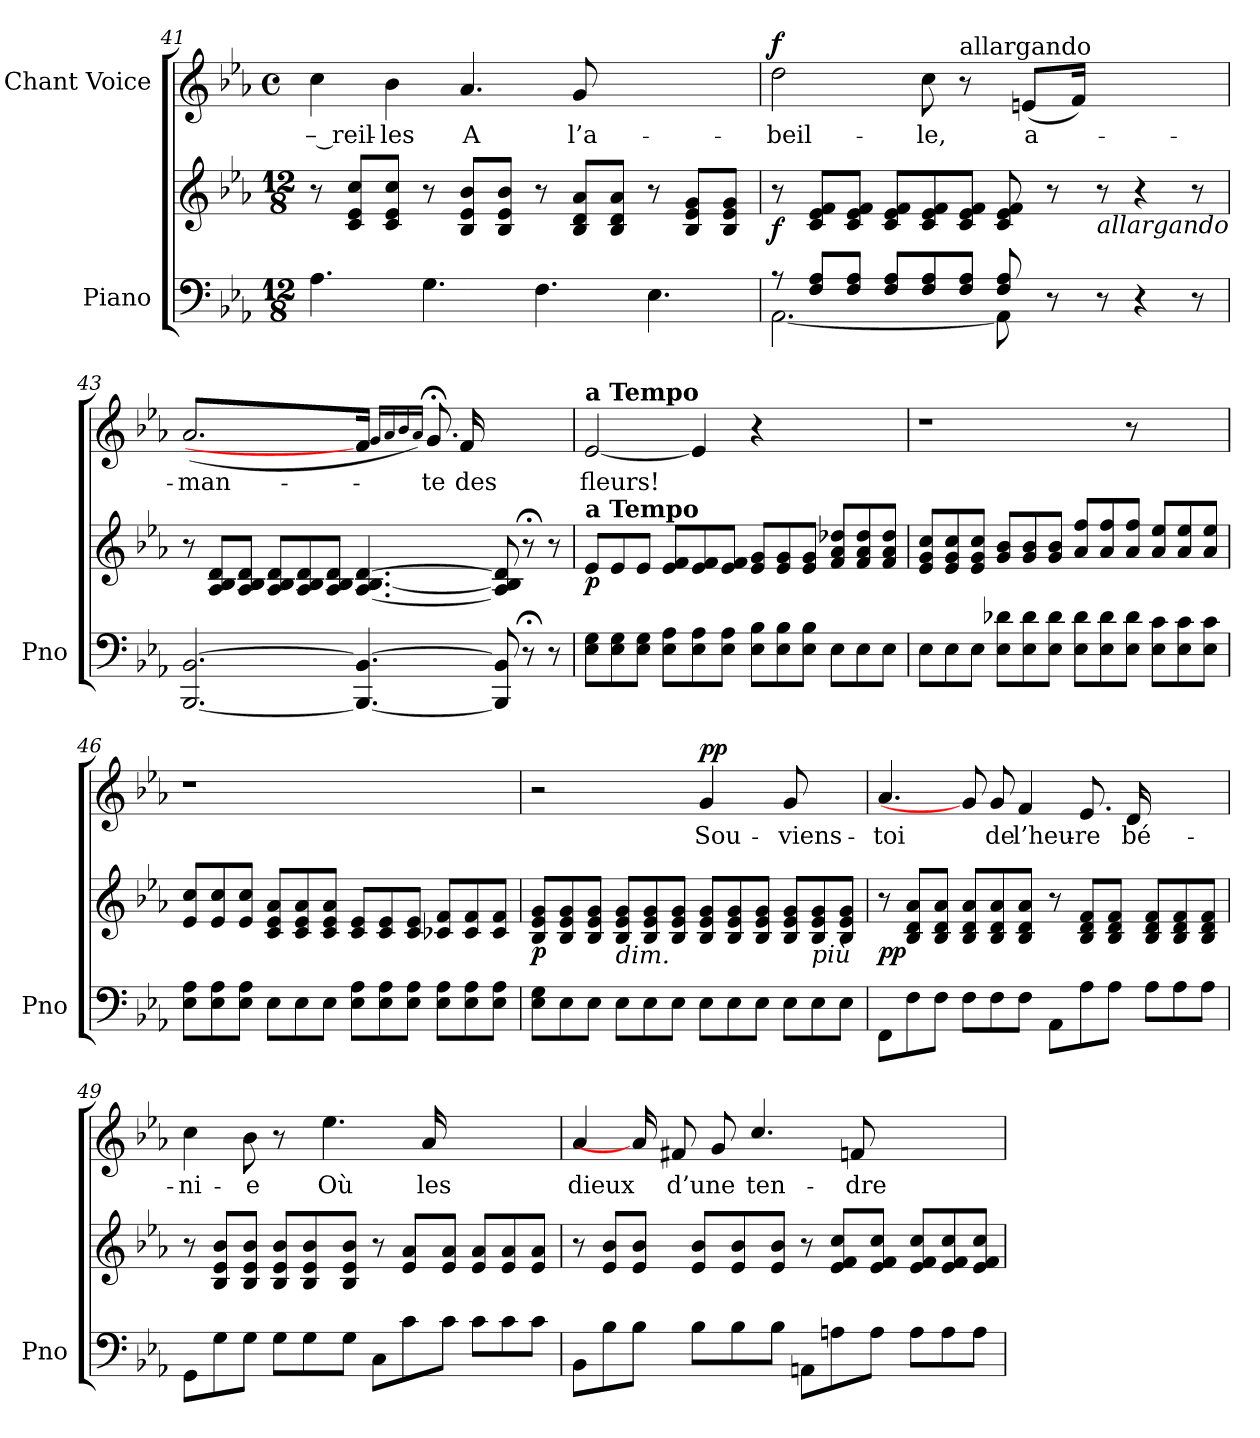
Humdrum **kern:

**kern	**kern	**dynam	**kern	**text	**dynam
*part2	*part2	*part2	*part1	*part1	*part1
*staff3	*staff2	*staff2/3	*staff1	*staff1	*staff1
*I"Piano	*	*	*I"Chant Voice	*	*
*I'Pno	*	*	*	*	*
*clefF4	*clefG2	*	*clefG2	*	*
*k[b-e-a-]	*k[b-e-a-]	*	*k[b-e-a-]	*	*
*M12/8	*M12/8	*	*M4/4	*	*
*	*	*	*met(c)	*	*
=41	=41	=41	=41	=41	=41
4.A-\	8r	.	4cc\	-– reil-	.
.	8c/ 8e-/ 8cc/L	.	.	.	.
.	8c/ 8e-/ 8cc/J	.	4b-\	-les	.
4.G\	8r	.	.	.	.
.	8B-/ 8e-/ 8b-/L	.	4.a-/	A	.
.	8B-/ 8e-/ 8b-/J	.	.	.	.
4.F\	8r	.	.	.	.
.	8B-/ 8d/ 8a-/L	.	8g/	l’a-	.
.	8B-/ 8d/ 8a-/J	.	2ryy	.	.
4.E-\	8r	.	.	.	.
.	8B-/ 8e-/ 8g/L	.	.	.	.
.	8B-/ 8e-/ 8g/J	.	.	.	.
=42	=42	=42	=42	=42	=42
*^	*	*	*	*	*
!	!	!	!LO:DY:b	!	!	!LO:DY:a
8r	[2.AA-\	8r	f	2dd\	-beil-	f
8F/ 8A-/L	.	8c/ 8e-/ 8f/L	.	.	.	.
8F/ 8A-/J	.	8c/ 8e-/ 8f/J	.	.	.	.
8F/ 8A-/L	.	8c/ 8e-/ 8f/L	.	.	.	.
8F/ 8A-/	.	8c/ 8e-/ 8f/	.	8cc\	-le,	.
!	!	!	!	!LO:TX:a:t=allargando	!	!
!	!	!	!	!LO:N:vis=8	!	!
8F/ 8A-/J	.	8c/ 8e-/ 8f/J	.	8.r	.	.
8F/ 8A-/	8AA-\]	8c/ 8e-/ 8f/	.	.	.	.
.	.	.	.	(8en/L	a-	.
8r	8ryy	8r	.	.	.	.
.	.	.	.	[16f/J)	.	.
!	!	!LO:TX:b:i:t=allargando	!	!	!	!
8r	8ryy	8r	.	2ryy	.	.
4r	4ryy	4r	.	.	.	.
8r	8ryy	8r	.	.	.	.
*v	*v	*	*	*	*	*
=43	=43	=43	=43	=43	=43
[2.BBB-/ [2.BB-/	8r	.	(2.a-/	-man-	.
.	8A-/ 8B-/ 8d/L	.	.	.	.
.	8A-/ 8B-/ 8d/J	.	.	.	.
.	8A-/ 8B-/ 8d/L	.	.	.	.
.	8A-/ 8B-/ 8d/	.	.	.	.
.	8A-/ 8B-/ 8d/J	.	.	.	.
4.BBB-/_ 4.BB-/_	[4.A-/ [4.B-/ [4.d/	.	16f/J]	.	.
.	.	.	16qg/LL	.	.
.	.	.	16qa-/	.	.
.	.	.	16qb-/	.	.
.	.	.	16qa-/JJ)	.	.
.	.	.	8.g;/	-te	.
.	.	.	16f/	des	.
.	.	.	4..ryy	.	.
8BBB-/] 8BB-/]	8A-/] 8B-/] 8d/]	.	.	.	.
8r;<	8r;<	.	.	.	.
8r	8r	.	.	.	.
=44	=44	=44	=44	=44	=44
!	!	!	!LO:TX:a:B:t=a Tempo	!	!
!	!LO:TX:a:B:t=a Tempo	!	!	!	!
!	!	!LO:DY:b	!	!	!
8E-\ 8G\L	8e-/L	p	[2e-/	fleurs!	.
8E-\ 8G\	8e-/	.	.	.	.
8E-\ 8G\J	8e-/J	.	.	.	.
8E-\ 8A-\L	8e-/ 8f/L	.	.	.	.
8E-\ 8A-\	8e-/ 8f/	.	4e-/]	.	.
8E-\ 8A-\J	8e-/ 8f/J	.	.	.	.
8E-\ 8B-\L	8e-/ 8g/L	.	4r	.	.
8E-\ 8B-\	8e-/ 8g/	.	.	.	.
8E-\ 8B-\J	8e-/ 8g/J	.	2ryy	.	.
8E-\L	8f/ 8a-/ 8dd-X/L	.	.	.	.
8E-\	8f/ 8a-/ 8dd-/	.	.	.	.
8E-\J	8f/ 8a-/ 8dd-/J	.	.	.	.
=45	=45	=45	=45	=45	=45
8E-\L	8e-/ 8g/ 8cc/L	.	1r	.	.
8E-\	8e-/ 8g/ 8cc/	.	.	.	.
8E-\J	8e-/ 8g/ 8cc/J	.	.	.	.
8E-\ 8d-X\L	8g/ 8b-/L	.	.	.	.
8E-\ 8d-\	8g/ 8b-/	.	.	.	.
8E-\ 8d-\J	8g/ 8b-/J	.	.	.	.
8E-\ 8d-\L	8a-/ 8ff/L	.	.	.	.
8E-\ 8d-\	8a-/ 8ff/	.	.	.	.
8E-\ 8d-\J	8a-/ 8ff/J	.	8r	.	.
8E-\ 8c\L	8a-/ 8ee-/L	.	4.ryy	.	.
8E-\ 8c\	8a-/ 8ee-/	.	.	.	.
8E-\ 8c\J	8a-/ 8ee-/J	.	.	.	.
=46	=46	=46	=46	=46	=46
8E-\ 8A-\L	8e-/ 8cc/L	.	1r	.	.
8E-\ 8A-\	8e-/ 8cc/	.	.	.	.
8E-\ 8A-\J	8e-/ 8cc/J	.	.	.	.
8E-\L	8c/ 8e-/ 8a-/L	.	.	.	.
8E-\	8c/ 8e-/ 8a-/	.	.	.	.
8E-\J	8c/ 8e-/ 8a-/J	.	.	.	.
8E-\ 8A-\L	8c/ 8e-/L	.	.	.	.
8E-\ 8A-\	8c/ 8e-/	.	.	.	.
8E-\ 8A-\J	8c/ 8e-/J	.	2ryy	.	.
8E-\ 8A-\L	8c-X/ 8f/L	.	.	.	.
8E-\ 8A-\	8c-/ 8f/	.	.	.	.
8E-\ 8A-\J	8c-/ 8f/J	.	.	.	.
=47	=47	=47	=47	=47	=47
!	!	!LO:DY:b	!LO:N:vis=2	!	!
8E-\ 8G\L	8B-/ 8e-/ 8g/L	p	2.r	.	.
8E-\	8B-/ 8e-/ 8g/	.	.	.	.
8E-\J	8B-/ 8e-/ 8g/J	.	.	.	.
!	!LO:TX:b:i:t=dim.	!	!	!	!
8E-\L	8B-/ 8e-/ 8g/L	.	.	.	.
8E-\	8B-/ 8e-/ 8g/	.	.	.	.
8E-\J	8B-/ 8e-/ 8g/J	.	.	.	.
!	!	!	!	!	!LO:DY:a
8E-\L	8B-/ 8e-/ 8g/L	.	[4g/	Sou-	pp
8E-\	8B-/ 8e-/ 8g/	.	.	.	.
8E-\J	8B-/ 8e-/ 8g/J	.	8ryy	.	.
8E-\L	8B-/ 8e-/ 8g/L	.	8g/	-viens-	.
!	!LO:TX:b:i:t=più	!	!	!	!
8E-\	8B-/ 8e-/ 8g/	.	4ryy	.	.
8E-\J	8B-/ 8e-/ 8g/J	.	.	.	.
=48	=48	=48	=48	=48	=48
!	!	!LO:DY:b	!	!	!
8FF\L	8r	pp	4.a-/	-toi	.
8F\	8B-/ 8d/ 8a-/L	.	.	.	.
8F\J	8B-/ 8d/ 8a-/J	.	.	.	.
8F\L	8B-/ 8d/ 8a-/L	.	8g/]	.	.
8F\	8B-/ 8d/ 8a-/	.	8g/	de	.
8F\J	8B-/ 8d/ 8a-/J	.	4f/	l’heu-	.
8AA-\L	8r	.	.	.	.
8A-\	8B-/ 8d/ 8f/L	.	8.e-/	-re	.
8A-\J	8B-/ 8d/ 8f/J	.	.	.	.
.	.	.	16d/	bé-	.
8A-\L	8B-/ 8d/ 8f/L	.	4.ryy	.	.
8A-\	8B-/ 8d/ 8f/	.	.	.	.
8A-\J	8B-/ 8d/ 8f/J	.	.	.	.
=49	=49	=49	=49	=49	=49
8GG\L	8r	.	4cc\	-ni-	.
8G\	8B-/ 8e-/ 8b-/L	.	.	.	.
8G\J	8B-/ 8e-/ 8b-/J	.	8b-\	-e	.
!	!	!	!LO:N:vis=8	!	!
8G\L	8B-/ 8e-/ 8b-/L	.	8.r	.	.
8G\	8B-/ 8e-/ 8b-/	.	.	.	.
.	.	.	4.ee-\	Où	.
8G\J	8B-/ 8e-/ 8b-/J	.	.	.	.
8C\L	8r	.	.	.	.
8c\	8e-/ 8a-/L	.	.	.	.
.	.	.	[16a-/	les	.
8c\J	8e-/ 8a-/J	.	2ryy	.	.
8c\L	8e-/ 8a-/L	.	.	.	.
8c\	8e-/ 8a-/	.	.	.	.
8c\J	8e-/ 8a-/J	.	.	.	.
=50	=50	=50	=50	=50	=50
8BB-\L	8r	.	4a-/	dieux	.
8B-\	8e-/ 8b-/L	.	.	.	.
8B-\J	8e-/ 8b-/J	.	16a-/]	.	.
.	.	.	8f#X/	d’une	.
8B-\L	8e-/ 8b-/L	.	.	.	.
.	.	.	8g/	.	.
8B-\	8e-/ 8b-/	.	.	.	.
.	.	.	4.cc/	ten-	.
8B-\J	8e-/ 8b-/J	.	.	.	.
8AAn\L	8r	.	.	.	.
8An\	8e-/ 8f/ 8cc/L	.	.	.	.
.	.	.	8fn/	-dre	.
8A\J	8e-/ 8f/ 8cc/J	.	.	.	.
.	.	.	4..ryy	.	.
8A\L	8e-/ 8f/ 8cc/L	.	.	.	.
8A\	8e-/ 8f/ 8cc/	.	.	.	.
8A\J	8e-/ 8f/ 8cc/J	.	.	.	.
=	=	=	=	=	=
*-	*-	*-	*-	*-	*-
